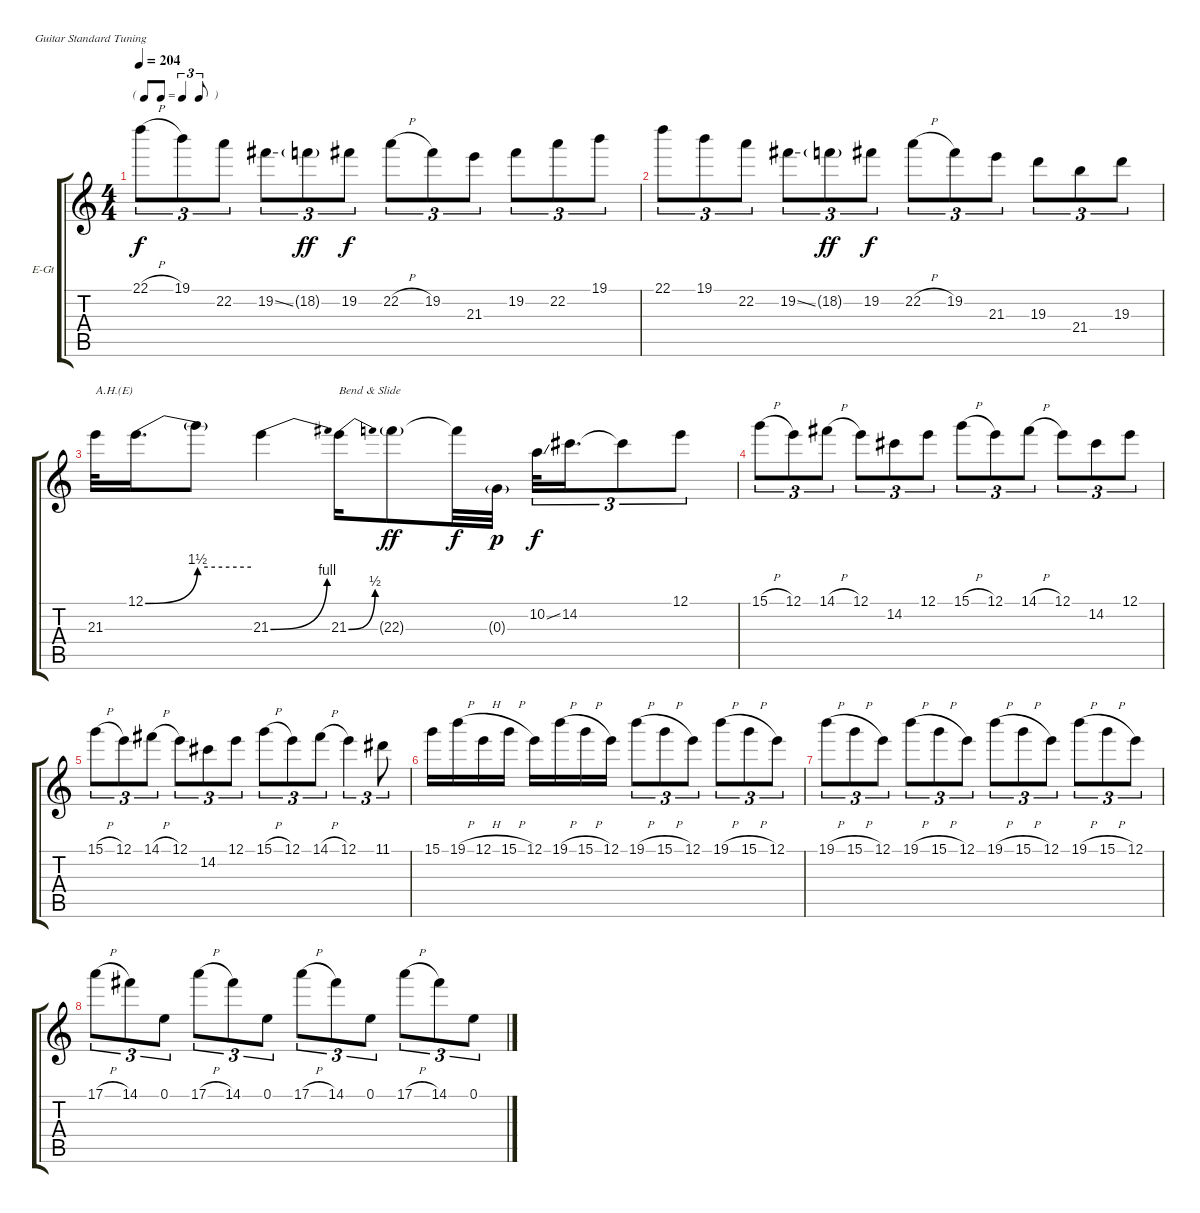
\bracketExtendMode groupsimilarinstruments
\firstSystemTrackNameOrientation horizontal
\otherSystemsTrackNameOrientation horizontal
\track ("Gtr III Lead" "E-Gt") {instrument overdrivenguitar}
\staff {score tabs}
\tuning (E4 B3 G3 D3 A2 E2)
\ts (4 4)
\tf triplet8th
\tempo 204
\clef g2
\ks c
22.1{h}.8{tu (3 2) dy f} 19.1.8{tu (3 2)} 22.2.8{tu (3 2)} 19.2{ss}.8{tu (3 2)} 18.2{g}.8{tu (3 2) dy ff} 19.2.8{tu (3 2) dy f} 22.2{h}.8{tu (3 2)} 19.2.8{tu (3 2)} 21.3.8{tu (3 2)} 19.2.8{tu (3 2)} 22.2.8{tu (3 2)} 19.1.8{tu (3 2)} |
22.1.8{tu (3 2)} 19.1.8{tu (3 2)} 22.2.8{tu (3 2)} 19.2{ss}.8{tu (3 2)} 18.2{g}.8{tu (3 2) dy ff} 19.2.8{tu (3 2) dy f} 22.2{h}.8{tu (3 2)} 19.2.8{tu (3 2)} 21.3.8{tu (3 2)} 19.3.8{tu (3 2)} 21.4.8{tu (3 2)} 19.3.8{tu (3 2)} |
21.3.32{txt "A.H.(E)"} 12.1{be (bend 0 0 60 6)}.16{d} 12.1{be (hold 0 6 60 6) t}.8 21.3{be (bend 0 0 60 4)}.4 21.3{be (bend 0 0 60 2)}.16{txt "Bend & Slide"} 22.3{g}.8{dy ff} 22.3{t}.32{dy f} 0.3{g}.32{dy p} 10.2{ss}.32{tu (3 2) dy f} 14.2.16{d tu (3 2)} 14.2{t}.8{tu (3 2)} 12.1.8{tu (3 2)} |
15.1{h}.8{tu (3 2)} 12.1.8{tu (3 2)} 14.1{h}.8{tu (3 2)} 12.1.8{tu (3 2)} 14.2.8{tu (3 2)} 12.1.8{tu (3 2)} 15.1{h}.8{tu (3 2)} 12.1.8{tu (3 2)} 14.1{h}.8{tu (3 2)} 12.1.8{tu (3 2)} 14.2.8{tu (3 2)} 12.1.8{tu (3 2)} |
15.1{h}.8{tu (3 2)} 12.1.8{tu (3 2)} 14.1{h}.8{tu (3 2)} 12.1.8{tu (3 2)} 14.2.8{tu (3 2)} 12.1.8{tu (3 2)} 15.1{h}.8{tu (3 2)} 12.1.8{tu (3 2)} 14.1{h}.8{tu (3 2)} 12.1.4{tu (3 2)} 11.1.8{tu (3 2)} |
15.1.16 19.1{h}.16 12.1{h}.16 15.1{h}.16 12.1.16 19.1{h}.16 15.1{h}.16 12.1.16 19.1{h}.8{tu (3 2)} 15.1{h}.8{tu (3 2)} 12.1.8{tu (3 2)} 19.1{h}.8{tu (3 2)} 15.1{h}.8{tu (3 2)} 12.1.8{tu (3 2)} |
19.1{h}.8{tu (3 2)} 15.1{h}.8{tu (3 2)} 12.1.8{tu (3 2)} 19.1{h}.8{tu (3 2)} 15.1{h}.8{tu (3 2)} 12.1.8{tu (3 2)} 19.1{h}.8{tu (3 2)} 15.1{h}.8{tu (3 2)} 12.1.8{tu (3 2)} 19.1{h}.8{tu (3 2)} 15.1{h}.8{tu (3 2)} 12.1.8{tu (3 2)} |
17.1{h}.8{tu (3 2)} 14.1.8{tu (3 2)} 0.1.8{tu (3 2)} 17.1{h}.8{tu (3 2)} 14.1.8{tu (3 2)} 0.1.8{tu (3 2)} 17.1{h}.8{tu (3 2)} 14.1.8{tu (3 2)} 0.1.8{tu (3 2)} 17.1{h}.8{tu (3 2)} 14.1.8{tu (3 2)} 0.1.8{tu (3 2)}
